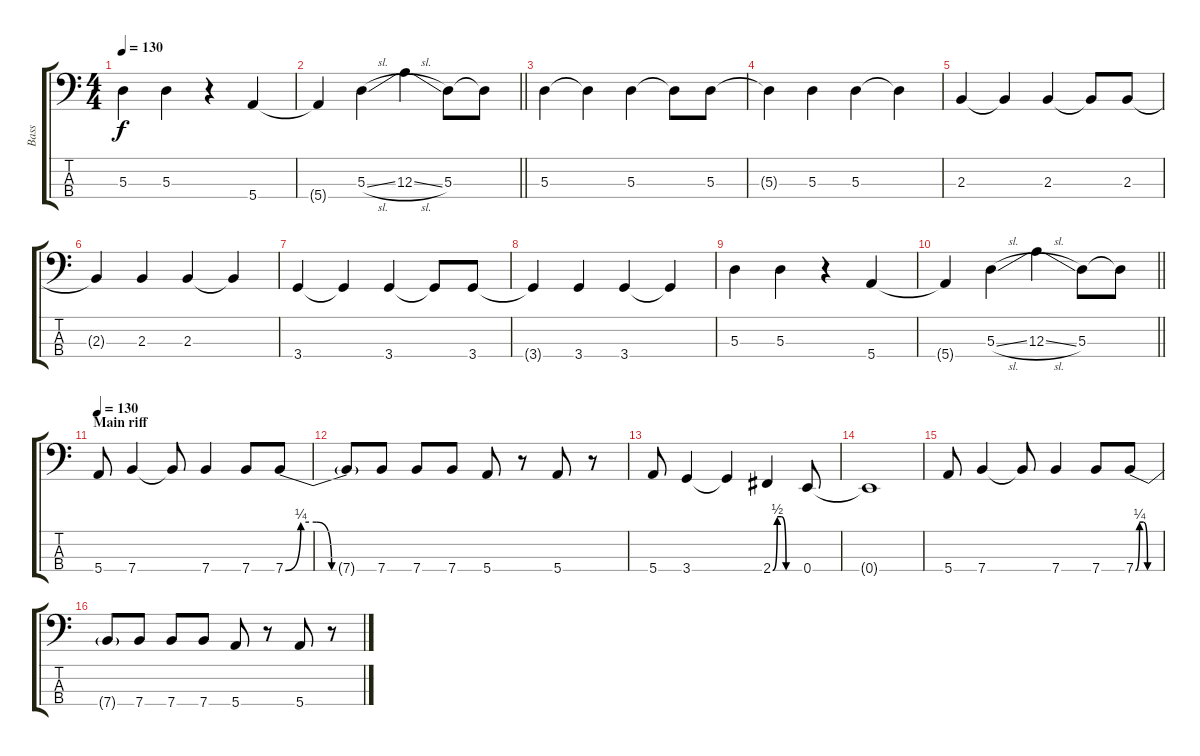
\track ("Bass" "Bass") {instrument electricbassfinger}
\staff {score tabs}
\tuning (G2 D2 A1 E1) {hide}
\ts (4 4)
\tempo 130
\clef f4
\ks c
5.3.4{dy f} 5.3.4 r.4 5.4.4 |
\barLineRight lightlight
5.4{t}.4 5.3{sl}.4 12.3{sl}.4 5.3.8 5.3{t}.8 |
5.3.4 5.3{t}.4 5.3.4 5.3{t}.8 5.3.8 |
5.3{t}.4 5.3.4 5.3.4 5.3{t}.4 |
2.3.4 2.3{t}.4 2.3.4 2.3{t}.8 2.3.8 |
2.3{t}.4 2.3.4 2.3.4 2.3{t}.4 |
3.4.4 3.4{t}.4 3.4.4 3.4{t}.8 3.4.8 |
3.4{t}.4 3.4.4 3.4.4 3.4{t}.4 |
5.3.4 5.3.4 r.4 5.4.4 |
\barLineRight lightlight
5.4{t}.4 5.3{sl}.4 12.3{sl}.4 5.3.8 5.3{t}.8 |
\section ("" "Main riff")
\tempo 130
5.4.8 7.4.4 7.4{t}.8 7.4.4 7.4.8 7.4{be (custom 0 0 10 1 20 1 30 0 60 0)}.8 |
7.4{t}.8 7.4.8 7.4.8 7.4.8 5.4.8 r.8 5.4.8 r.8 |
5.4.8 3.4.4 3.4{t}.4 2.4{be (custom 0 0 10 2 20 2 30 0 60 0)}.4 0.4.8 |
0.4{t}.1 |
5.4.8 7.4.4 7.4{t}.8 7.4.4 7.4.8 7.4{be (custom 0 0 10 1 20 1 30 0 60 0)}.8 |
7.4{t}.8 7.4.8 7.4.8 7.4.8 5.4.8 r.8 5.4.8 r.8
